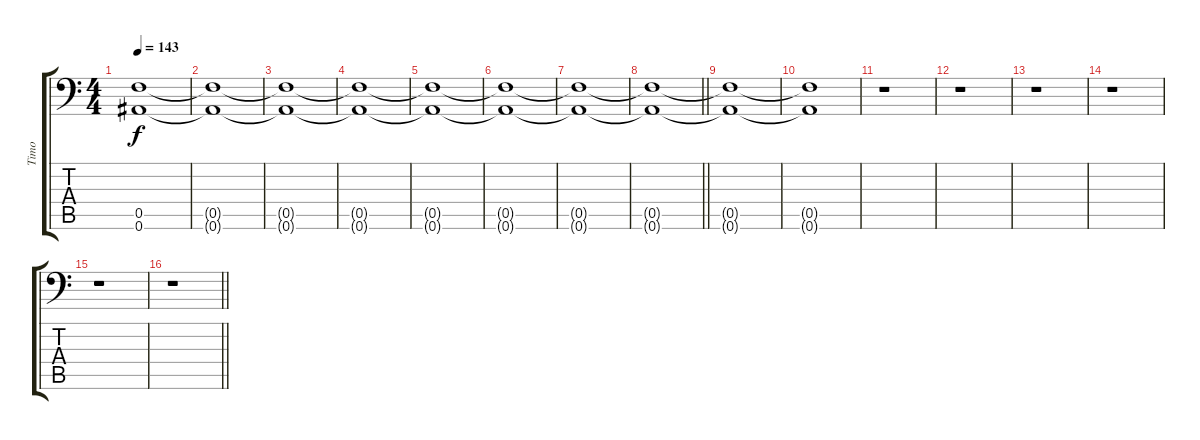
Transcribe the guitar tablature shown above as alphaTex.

\track ("Timo" "Timo") {instrument distortionguitar}
\staff {score tabs}
\tuning (C4 G3 Eb3 Bb2 F2 Bb1) {hide}
\ts (4 4)
\section ("" "")
\tempo 143
\clef f4
\ks c
(0.5 0.6).1{dy f volume 11} |
(0.5{t} 0.6{t}).1 |
(0.5{t} 0.6{t}).1 |
(0.5{t} 0.6{t}).1 |
(0.5{t} 0.6{t}).1{volume 9} |
(0.5{t} 0.6{t}).1 |
(0.5{t} 0.6{t}).1 |
\barLineRight lightlight
(0.5{t} 0.6{t}).1 |
(0.5{t} 0.6{t}).1{volume 0} |
(0.5{t} 0.6{t}).1 |
r.1 |
r.1 |
r.1 |
r.1 |
r.1 |
\barLineRight lightlight
r.1
